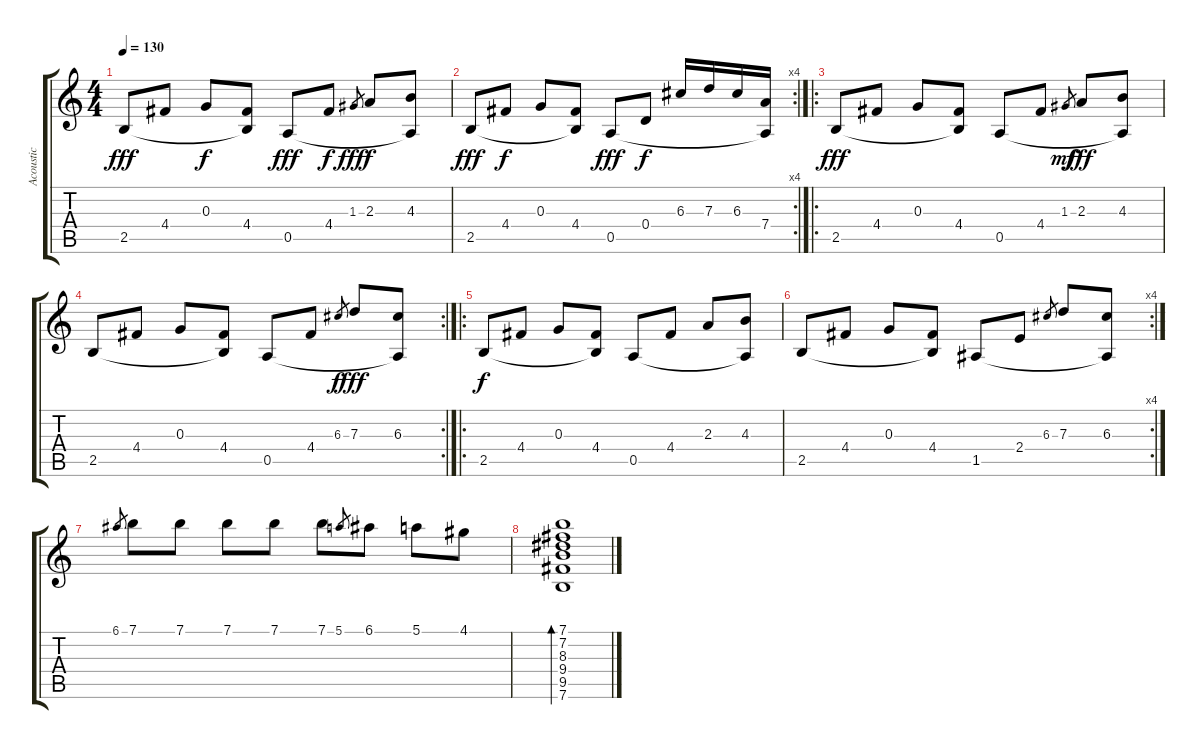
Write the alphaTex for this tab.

\track ("Acoustic" "Acoustic") {instrument acousticguitarsteel}
\staff {score tabs}
\tuning (E4 B3 G3 D3 A2 E2) {hide}
\ts (4 4)
\tempo 130
\clef g2
\ks c
2.5.8{dy fff} 4.4.8 0.3.8{dy f} (4.4 2.5{t}).8 0.5.8{dy fff} 4.4.8{dy f} 1.3.8{gr dy fff} 2.3.8{dy f} (4.3 0.5{t}).8 |
\rc 4
2.5.8{dy fff} 4.4.8{dy f} 0.3.8 (4.4 2.5{t}).8 0.5.8{dy fff} 0.4.8{dy f} 6.3.16 7.3.16 6.3.16 (7.4 0.5{t}).16 |
\ro
2.5.8{dy fff} 4.4.8 0.3.8 (4.4 2.5{t}).8 0.5.8 4.4.8 1.3.8{gr dy mf} 2.3.8{dy fff} (4.3 0.5{t}).8 |
\rc 2
2.5.8 4.4.8 0.3.8 (4.4 2.5{t}).8 0.5.8 4.4.8 6.3.8{gr dy f} 7.3.8{dy fff} (6.3 0.5{t}).8 |
\ro
2.5.8{dy f} 4.4.8 0.3.8 (4.4 2.5{t}).8 0.5.8 4.4.8 2.3.8 (4.3 0.5{t}).8 |
\rc 4
2.5.8 4.4.8 0.3.8 (4.4 2.5{t}).8 1.5.8 2.4.8 6.3.8{gr} 7.3.8 (6.3 1.5{t}).8 |
6.1.8{gr} 7.1.8 7.1.8 7.1.8 7.1.8 7.1.8 5.1.8{gr} 6.1.8 5.1.8 4.1.8 |
(7.1 7.2 8.3 9.4 9.5 7.6).1{bd 120}
